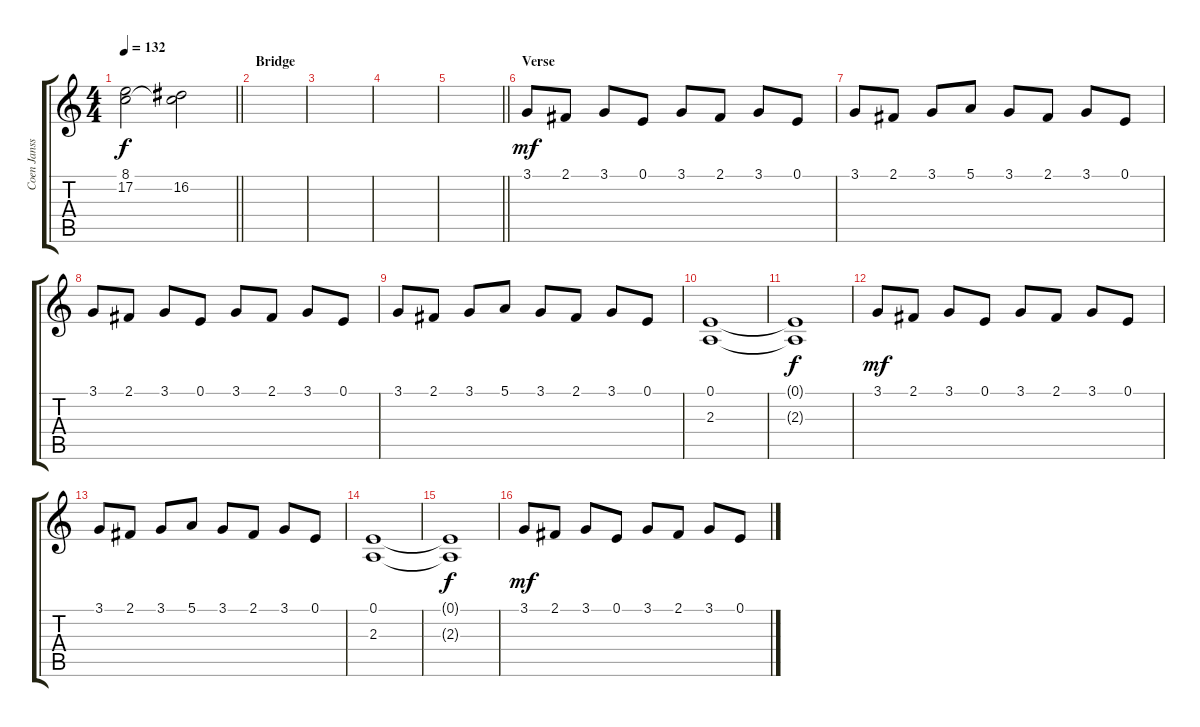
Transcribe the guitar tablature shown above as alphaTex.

\track ("Coen Janssen" "Coen Janss") {instrument stringensemble1}
\staff {score tabs}
\tuning (E4 B3 G3 D3 A2 E2) {hide}
\ts (4 4)
\tempo 132
\clef g2
\barLineRight lightlight
\ks c
(8.1{t} 17.2).2{dy f} (8.1{t} 16.2).2 |
\section ("" "Bridge")
|
|
|
\barLineRight lightlight
|
\section ("" "Verse")
3.1.8{dy mf balance 11 instrument stringensemble1} 2.1.8 3.1.8 0.1.8 3.1.8 2.1.8 3.1.8 0.1.8 |
3.1.8 2.1.8 3.1.8 5.1.8 3.1.8 2.1.8 3.1.8 0.1.8 |
3.1.8 2.1.8 3.1.8 0.1.8 3.1.8 2.1.8 3.1.8 0.1.8 |
3.1.8 2.1.8 3.1.8 5.1.8 3.1.8 2.1.8 3.1.8 0.1.8 |
(0.1 2.3).1 |
(0.1{t} 2.3{t}).1{dy f} |
3.1.8{dy mf} 2.1.8 3.1.8 0.1.8 3.1.8 2.1.8 3.1.8 0.1.8 |
3.1.8 2.1.8 3.1.8 5.1.8 3.1.8 2.1.8 3.1.8 0.1.8 |
(0.1 2.3).1 |
(0.1{t} 2.3{t}).1{dy f} |
3.1.8{dy mf} 2.1.8 3.1.8 0.1.8 3.1.8 2.1.8 3.1.8 0.1.8
